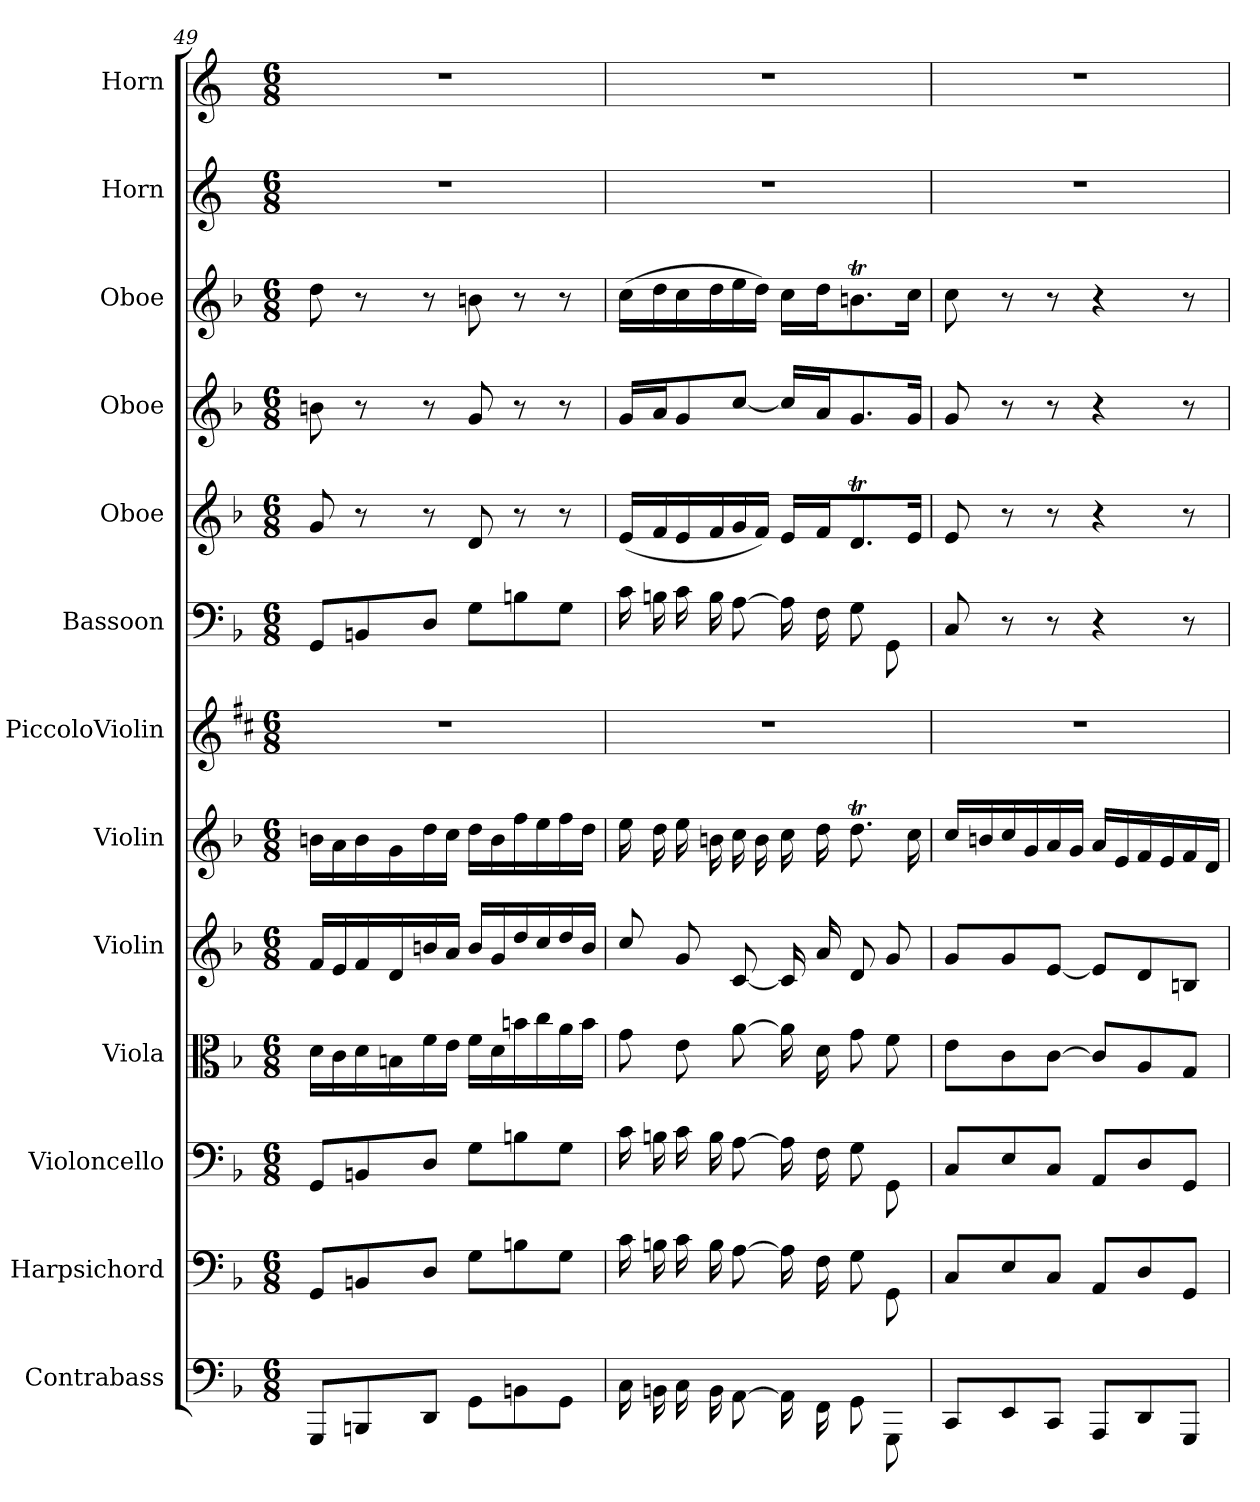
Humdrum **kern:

**kern	**kern	**kern	**kern	**kern	**kern	**kern	**kern	**kern	**kern	**kern	**kern	**kern
*part13	*part12	*part11	*part10	*part9	*part8	*part7	*part6	*part5	*part4	*part3	*part2	*part1
*staff13	*staff12	*staff11	*staff10	*staff9	*staff8	*staff7	*staff6	*staff5	*staff4	*staff3	*staff2	*staff1
*I"Contrabass	*I"Harpsichord	*I"Violoncello	*I"Viola	*I"Violin	*I"Violin	*I"PiccoloViolin	*I"Bassoon	*I"Oboe	*I"Oboe	*I"Oboe	*I"Horn	*I"Horn
*I'Cb	*I'Hpschd	*I'Vc	*I'Vla	*I'Vln	*I'Vln	*	*I'Bsn	*I'Ob	*I'Ob	*I'Ob	*I'Hn	*I'Hn
*clefF4	*clefF4	*clefF4	*clefC3	*clefG2	*clefG2	*clefG2	*clefF4	*clefG2	*clefG2	*clefG2	*clefG2	*clefG2
*k[b-]	*k[b-]	*k[b-]	*k[b-]	*k[b-]	*k[b-]	*k[f#c#]	*k[b-]	*k[b-]	*k[b-]	*k[b-]	*k[]	*k[]
*M6/8	*M6/8	*M6/8	*M6/8	*M6/8	*M6/8	*M6/8	*M6/8	*M6/8	*M6/8	*M6/8	*M6/8	*M6/8
=49	=49	=49	=49	=49	=49	=49	=49	=49	=49	=49	=49	=49
8GGG/L	8GG/L	8GG/L	16d\LL	16f/LL	16bn\LL	2.r	8GG/L	8g/	8bn\	8dd\	2.r	2.r
.	.	.	16c\	16e/	16a\	.	.	.	.	.	.	.
8BBBn/	8BBn/	8BBn/	16d\	16f/	16b\	.	8BBn/	8r	8r	8r	.	.
.	.	.	16Bn\	16d/	16g\	.	.	.	.	.	.	.
8DD/J	8D/J	8D/J	16f\	16bn/	16dd\	.	8D/J	8r	8r	8r	.	.
.	.	.	16e\JJ	16a/JJ	16cc\JJ	.	.	.	.	.	.	.
8GG\L	8G\L	8G\L	16f\LL	16b/LL	16dd\LL	.	8G\L	8d/	8g/	8bn\	.	.
.	.	.	16d\	16g/	16b\	.	.	.	.	.	.	.
8BBn\	8Bn\	8Bn\	16bn\	16dd/	16ff\	.	8Bn\	8r	8r	8r	.	.
.	.	.	16cc\	16cc/	16ee\	.	.	.	.	.	.	.
8GG\J	8G\J	8G\J	16a\	16dd/	16ff\	.	8G\J	8r	8r	8r	.	.
.	.	.	16b\JJ	16b/JJ	16dd\JJ	.	.	.	.	.	.	.
=50	=50	=50	=50	=50	=50	=50	=50	=50	=50	=50	=50	=50
16C\	16c\	16c\	8g\	8cc/	16ee\	2.r	16c\	(16e/LL	16g/LL	(16cc\LL	2.r	2.r
16BBn\	16Bn\	16Bn\	.	.	16dd\	.	16Bn\	16f/	16a/J	16dd\	.	.
16C\	16c\	16c\	8e\	8g/	16ee\	.	16c\	16e/	8g/	16cc\	.	.
16BB\	16B\	16B\	.	.	16bn\	.	16B\	16f/	.	16dd\	.	.
[8AA\	[8A\	[8A\	[8a\	[8c/	16cc\	.	[8A\	16g/	[8cc/J	16ee\	.	.
.	.	.	.	.	16b\	.	.	16f/JJ)	.	16dd\JJ)	.	.
16AA\]	16A\]	16A\]	16a\]	16c/]	16cc\	.	16A\]	16e/LL	16cc/LL]	16cc\LL	.	.
16FF\	16F\	16F\	16d\	16a/	16dd\	.	16F\	16f/J	16a/J	16dd\J	.	.
8GG\	8G\	8G\	8g\	8d/	8.ddT\	.	8G\	8.dT/	8.g/	8.bnt\	.	.
8GGG\	8GG\	8GG\	8f\	8g/	.	.	8GG\	.	.	.	.	.
.	.	.	.	.	16cc\	.	.	16e/Jk	16g/Jk	16cc\Jk	.	.
=51	=51	=51	=51	=51	=51	=51	=51	=51	=51	=51	=51	=51
8CC/L	8C/L	8C/L	8e\L	8g/L	16cc/LL	2.r	8C/	8e/	8g/	8cc\	2.r	2.r
.	.	.	.	.	16bn/	.	.	.	.	.	.	.
8EE/	8E/	8E/	8c\	8g/	16cc/	.	8r	8r	8r	8r	.	.
.	.	.	.	.	16g/	.	.	.	.	.	.	.
8CC/J	8C/J	8C/J	[8c\J	[8e/J	16a/	.	8r	8r	8r	8r	.	.
.	.	.	.	.	16g/JJ	.	.	.	.	.	.	.
8AAA/L	8AA/L	8AA/L	8c/L]	8e/L]	16a/LL	.	4r	4r	4r	4r	.	.
.	.	.	.	.	16e/	.	.	.	.	.	.	.
8DD/	8D/	8D/	8A/	8d/	16f/	.	.	.	.	.	.	.
.	.	.	.	.	16e/	.	.	.	.	.	.	.
8GGG/J	8GG/J	8GG/J	8G/J	8Bn/J	16f/	.	8r	8r	8r	8r	.	.
.	.	.	.	.	16d/JJ	.	.	.	.	.	.	.
=	=	=	=	=	=	=	=	=	=	=	=	=
*-	*-	*-	*-	*-	*-	*-	*-	*-	*-	*-	*-	*-
